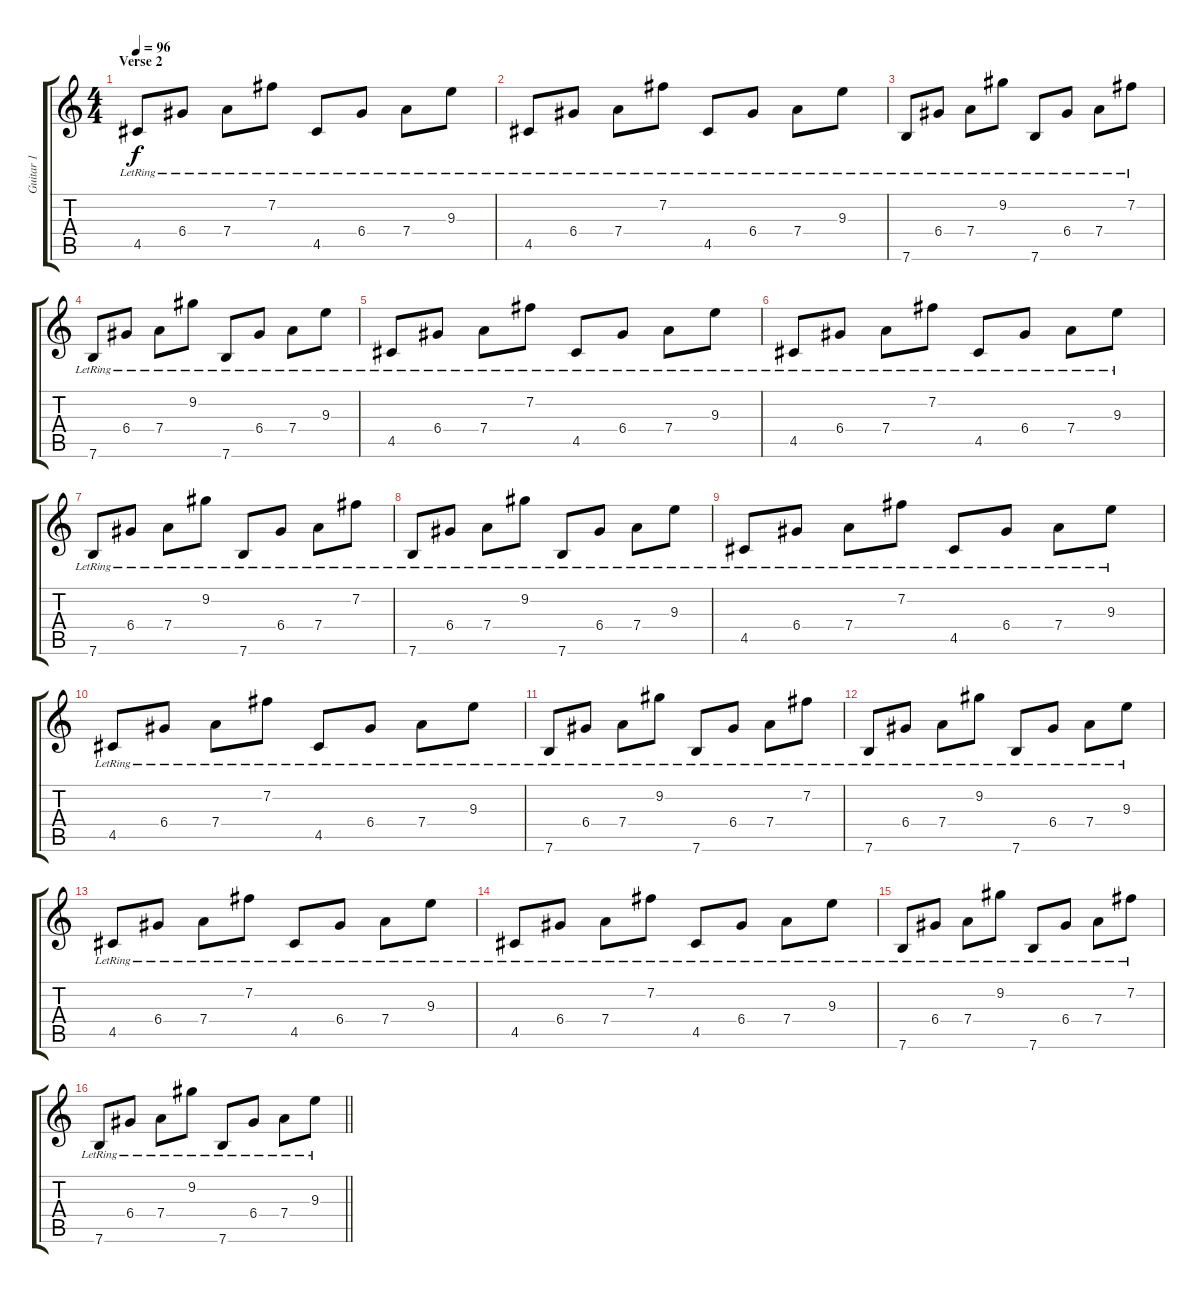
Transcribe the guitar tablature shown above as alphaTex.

\track ("Guitar 1" "Guitar 1") {instrument acousticguitarnylon}
\staff {score tabs}
\tuning (E4 B3 G3 D3 A2 E2) {hide}
\ts (4 4)
\section ("" "Verse 2")
\tempo 96
\clef g2
\ks c
4.5{lr}.8{dy f} 6.4{lr}.8 7.4{lr}.8 7.2{lr}.8 4.5{lr}.8 6.4{lr}.8 7.4{lr}.8 9.3{lr}.8 |
4.5{lr}.8 6.4{lr}.8 7.4{lr}.8 7.2{lr}.8 4.5{lr}.8 6.4{lr}.8 7.4{lr}.8 9.3{lr}.8 |
7.6{lr}.8 6.4{lr}.8 7.4{lr}.8 9.2{lr}.8 7.6{lr}.8 6.4{lr}.8 7.4{lr}.8 7.2{lr}.8 |
7.6{lr}.8 6.4{lr}.8 7.4{lr}.8 9.2{lr}.8 7.6{lr}.8 6.4{lr}.8 7.4{lr}.8 9.3{lr}.8 |
4.5{lr}.8 6.4{lr}.8 7.4{lr}.8 7.2{lr}.8 4.5{lr}.8 6.4{lr}.8 7.4{lr}.8 9.3{lr}.8 |
4.5{lr}.8 6.4{lr}.8 7.4{lr}.8 7.2{lr}.8 4.5{lr}.8 6.4{lr}.8 7.4{lr}.8 9.3{lr}.8 |
7.6{lr}.8 6.4{lr}.8 7.4{lr}.8 9.2{lr}.8 7.6{lr}.8 6.4{lr}.8 7.4{lr}.8 7.2{lr}.8 |
7.6{lr}.8 6.4{lr}.8 7.4{lr}.8 9.2{lr}.8 7.6{lr}.8 6.4{lr}.8 7.4{lr}.8 9.3{lr}.8 |
4.5{lr}.8 6.4{lr}.8 7.4{lr}.8 7.2{lr}.8 4.5{lr}.8 6.4{lr}.8 7.4{lr}.8 9.3{lr}.8 |
4.5{lr}.8 6.4{lr}.8 7.4{lr}.8 7.2{lr}.8 4.5{lr}.8 6.4{lr}.8 7.4{lr}.8 9.3{lr}.8 |
7.6{lr}.8 6.4{lr}.8 7.4{lr}.8 9.2{lr}.8 7.6{lr}.8 6.4{lr}.8 7.4{lr}.8 7.2{lr}.8 |
7.6{lr}.8 6.4{lr}.8 7.4{lr}.8 9.2{lr}.8 7.6{lr}.8 6.4{lr}.8 7.4{lr}.8 9.3{lr}.8 |
4.5{lr}.8 6.4{lr}.8 7.4{lr}.8 7.2{lr}.8 4.5{lr}.8 6.4{lr}.8 7.4{lr}.8 9.3{lr}.8 |
4.5{lr}.8 6.4{lr}.8 7.4{lr}.8 7.2{lr}.8 4.5{lr}.8 6.4{lr}.8 7.4{lr}.8 9.3{lr}.8 |
7.6{lr}.8 6.4{lr}.8 7.4{lr}.8 9.2{lr}.8 7.6{lr}.8 6.4{lr}.8 7.4{lr}.8 7.2{lr}.8 |
\barLineRight lightlight
7.6{lr}.8 6.4{lr}.8 7.4{lr}.8 9.2{lr}.8 7.6{lr}.8 6.4{lr}.8 7.4{lr}.8 9.3{lr}.8
